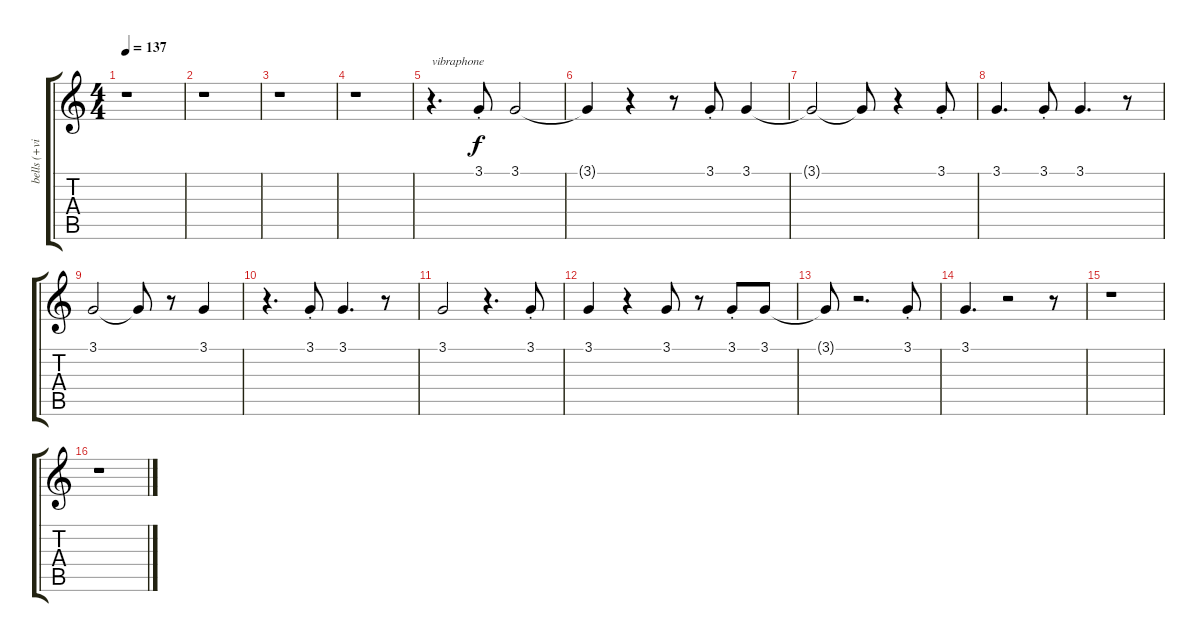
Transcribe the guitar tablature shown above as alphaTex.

\track ("bells (+vibraph+goblins)" "bells (+vi") {instrument tubularbells}
\staff {score tabs}
\tuning (E4 B3 G3 D3 A2 E2) {hide}
\ts (4 4)
\tempo 137
\clef g2
\ks c
r.1{dy f} |
r.1 |
r.1 |
r.1 |
r.4{d txt "vibraphone" instrument vibraphone} 3.1{st}.8 3.1.2 |
3.1{t}.4 r.4 r.8 3.1{st}.8 3.1.4 |
3.1{t}.2 3.1{t}.8 r.4 3.1{st}.8 |
3.1.4{d} 3.1{st}.8 3.1.4{d} r.8 |
3.1.2 3.1{t}.8 r.8 3.1.4 |
r.4{d} 3.1{st}.8 3.1.4{d} r.8 |
3.1.2 r.4{d} 3.1{st}.8 |
3.1.4 r.4 3.1.8 r.8 3.1{st}.8 3.1.8 |
3.1{t}.8 r.2{d} 3.1{st}.8 |
3.1.4{d} r.2 r.8 |
r.1 |
r.1
